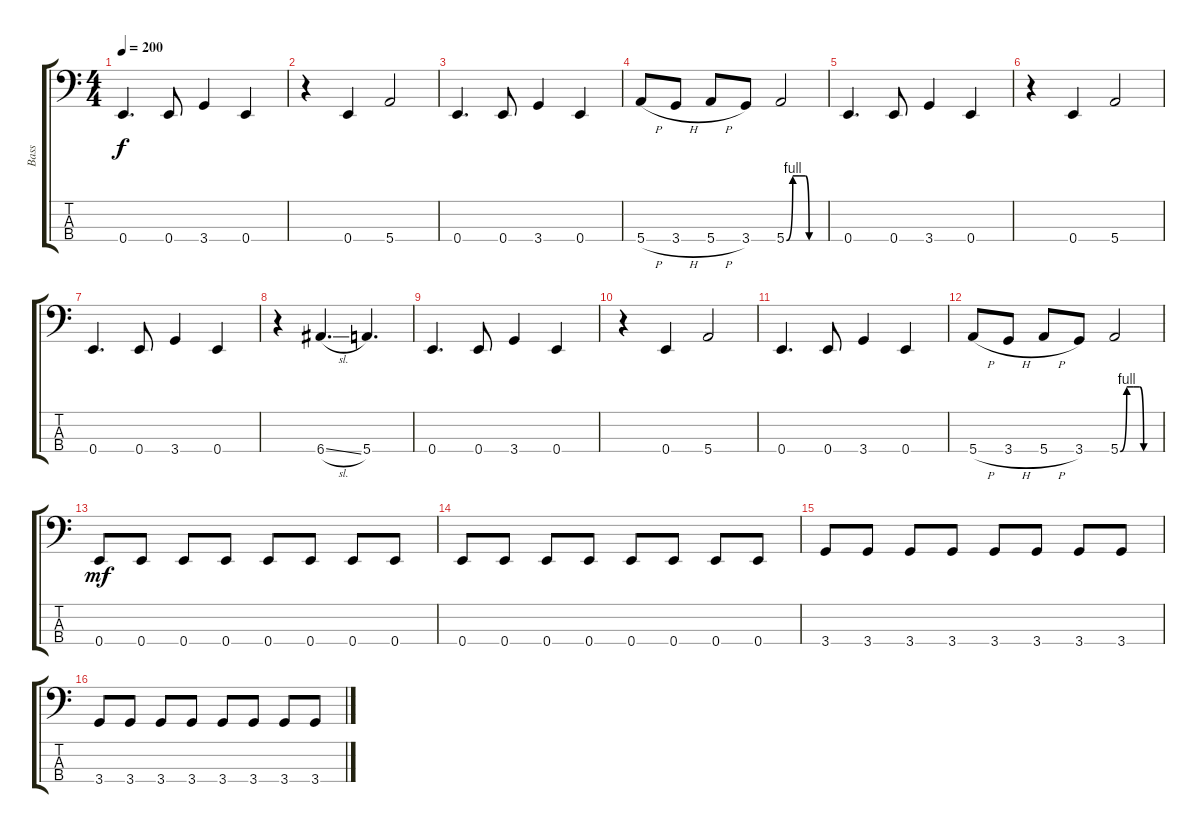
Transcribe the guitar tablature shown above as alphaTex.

\track ("Bass" "Bass") {instrument electricbassfinger}
\staff {score tabs}
\tuning (G2 D2 A1 E1) {hide}
\ts (4 4)
\tempo 200
\clef f4
\ks c
0.4.4{d dy f} 0.4.8 3.4.4 0.4.4 |
r.4 0.4.4 5.4.2 |
0.4.4{d} 0.4.8 3.4.4 0.4.4 |
5.4{h}.8 3.4{h}.8 5.4{h}.8 3.4.8 5.4{be (custom 0 0 10 4 20 4 30 4 36 0 49 0 60 0)}.2 |
0.4.4{d} 0.4.8 3.4.4 0.4.4 |
r.4 0.4.4 5.4.2 |
0.4.4{d} 0.4.8 3.4.4 0.4.4 |
r.4 6.4{sl}.4{d} 5.4.4{d} |
0.4.4{d} 0.4.8 3.4.4 0.4.4 |
r.4 0.4.4 5.4.2 |
0.4.4{d} 0.4.8 3.4.4 0.4.4 |
5.4{h}.8 3.4{h}.8 5.4{h}.8 3.4.8 5.4{be (custom 0 0 10 4 20 4 30 4 36 0 49 0 60 0)}.2 |
0.4.8{dy mf} 0.4.8 0.4.8 0.4.8 0.4.8 0.4.8 0.4.8 0.4.8 |
0.4.8 0.4.8 0.4.8 0.4.8 0.4.8 0.4.8 0.4.8 0.4.8 |
3.4.8 3.4.8 3.4.8 3.4.8 3.4.8 3.4.8 3.4.8 3.4.8 |
3.4.8 3.4.8 3.4.8 3.4.8 3.4.8 3.4.8 3.4.8 3.4.8
